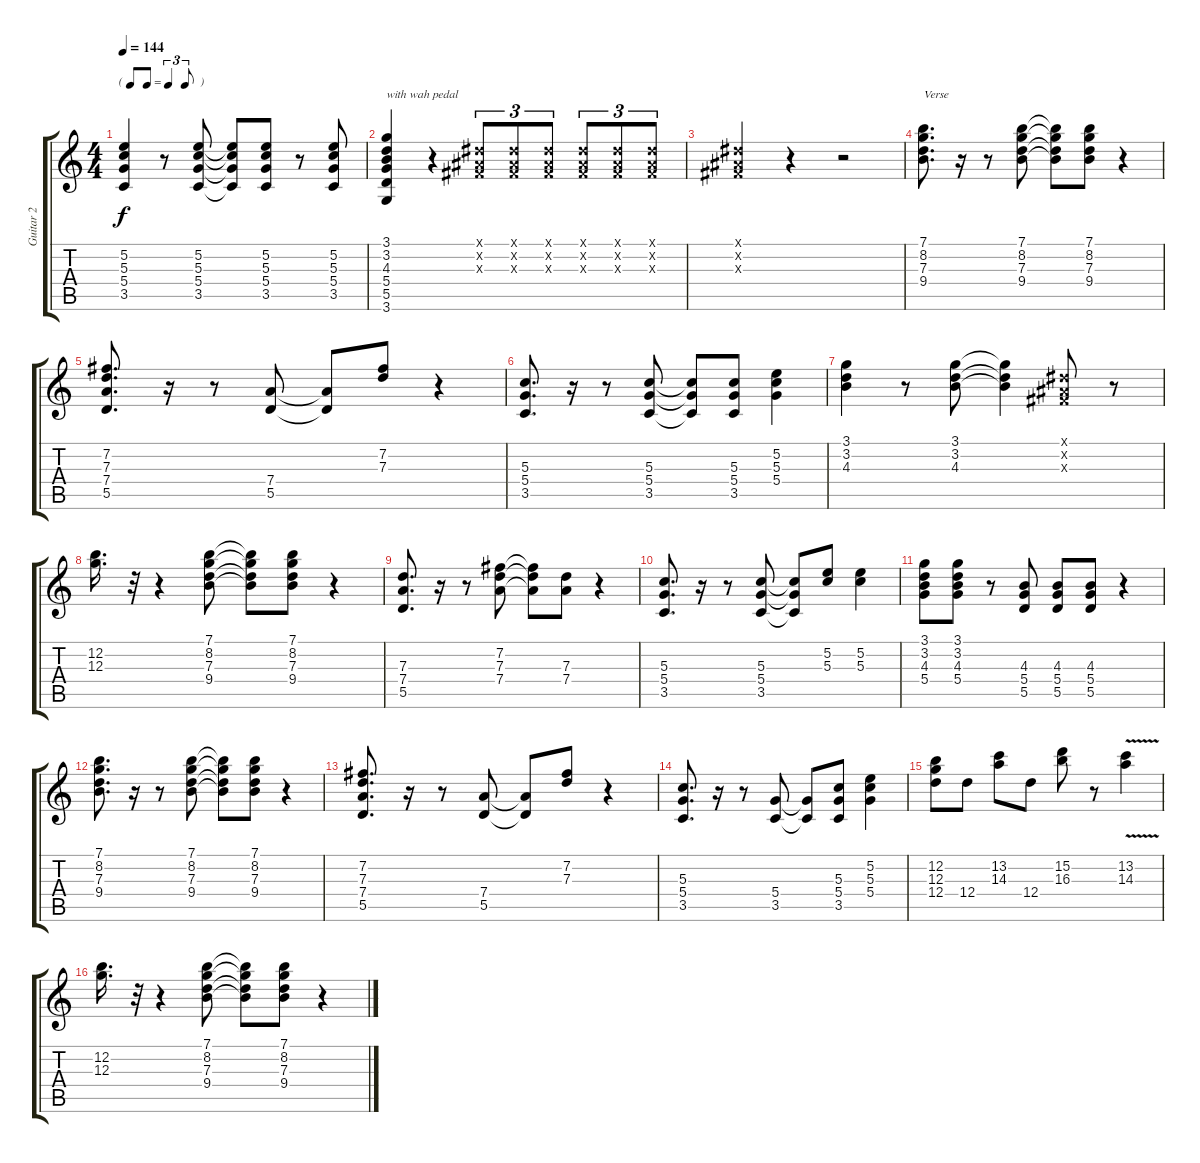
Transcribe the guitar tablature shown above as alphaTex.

\track ("Guitar 2" "Guitar 2") {instrument electricguitarclean}
\staff {score tabs}
\tuning (E4 B3 G3 D3 A2 E2) {hide}
\ts (4 4)
\tf triplet8th
\tempo 144
\clef g2
\ks c
(5.2 5.3 5.4 3.5).4{dy f} r.8 (5.2 5.3 5.4 3.5).8 (5.2{t} 5.3{t} 5.4{t} 3.5{t}).8 (5.2 5.3 5.4 3.5).8 r.8 (5.2 5.3 5.4 3.5).8 |
(3.1 3.2 4.3 5.4 5.5 3.6).4{txt "with wah pedal"} r.4 (-1.1{x} -1.2{x} -1.3{x}).8{tu (3 2)} (-1.1{x} -1.2{x} -1.3{x}).8{tu (3 2)} (-1.1{x} -1.2{x} -1.3{x}).8{tu (3 2)} (-1.1{x} -1.2{x} -1.3{x}).8{tu (3 2)} (-1.1{x} -1.2{x} -1.3{x}).8{tu (3 2)} (-1.1{x} -1.2{x} -1.3{x}).8{tu (3 2)} |
(-1.1{x} -1.2{x} -1.3{x}).4 r.4 r.2 |
(7.1 8.2 7.3 9.4).8{d txt "Verse"} r.16 r.8 (7.1 8.2 7.3 9.4).8 (7.1{t} 8.2{t} 7.3{t} 9.4{t}).8 (7.1 8.2 7.3 9.4).8 r.4 |
(7.2 7.3 7.4 5.5).8{d} r.16 r.8 (7.4 5.5).8 (7.4{t} 5.5{t}).8 (7.2 7.3).8 r.4 |
(5.3 5.4 3.5).8{d} r.16 r.8 (5.3 5.4 3.5).8 (5.3{t} 5.4{t} 3.5{t}).8 (5.3 5.4 3.5).8 (5.2 5.3 5.4).4 |
(3.1 3.2 4.3).4 r.8 (3.1 3.2 4.3).8 (3.1{t} 3.2{t} 4.3{t}).4 (-1.1{x} -1.2{x} -1.3{x}).8 r.8 |
(12.2 12.3).16{d} r.32 r.4 (7.1 8.2 7.3 9.4).8 (7.1{t} 8.2{t} 7.3{t} 9.4{t}).8 (7.1 8.2 7.3 9.4).8 r.4 |
(7.3 7.4 5.5).8{d} r.16 r.8 (7.2 7.3 7.4).8 (7.2{t} 7.3{t} 7.4{t}).8 (7.3 7.4).8 r.4 |
(5.3 5.4 3.5).8{d} r.16 r.8 (5.3 5.4 3.5).8 (5.3{t} 5.4{t} 3.5{t}).8 (5.2 5.3).8 (5.2 5.3).4 |
(3.1 3.2 4.3 5.4).8 (3.1 3.2 4.3 5.4).8 r.8 (4.3 5.4 5.5).8 (4.3 5.4 5.5).8 (4.3 5.4 5.5).8 r.4 |
(7.1 8.2 7.3 9.4).8{d} r.16 r.8 (7.1 8.2 7.3 9.4).8 (7.1{t} 8.2{t} 7.3{t} 9.4{t}).8 (7.1 8.2 7.3 9.4).8 r.4 |
(7.2 7.3 7.4 5.5).8{d} r.16 r.8 (7.4 5.5).8 (7.4{t} 5.5{t}).8 (7.2 7.3).8 r.4 |
(5.3 5.4 3.5).8{d} r.16 r.8 (5.4 3.5).8 (5.4{t} 3.5{t}).8 (5.3 5.4 3.5).8 (5.2 5.3 5.4).4 |
(12.2 12.3 12.4).8 12.4.8 (13.2 14.3).8 12.4.8 (15.2 16.3).8 r.8 (13.2{v} 14.3{v}).4 |
(12.2 12.3).16{d} r.32 r.4 (7.1 8.2 7.3 9.4).8 (7.1{t} 8.2{t} 7.3{t} 9.4{t}).8 (7.1 8.2 7.3 9.4).8 r.4
